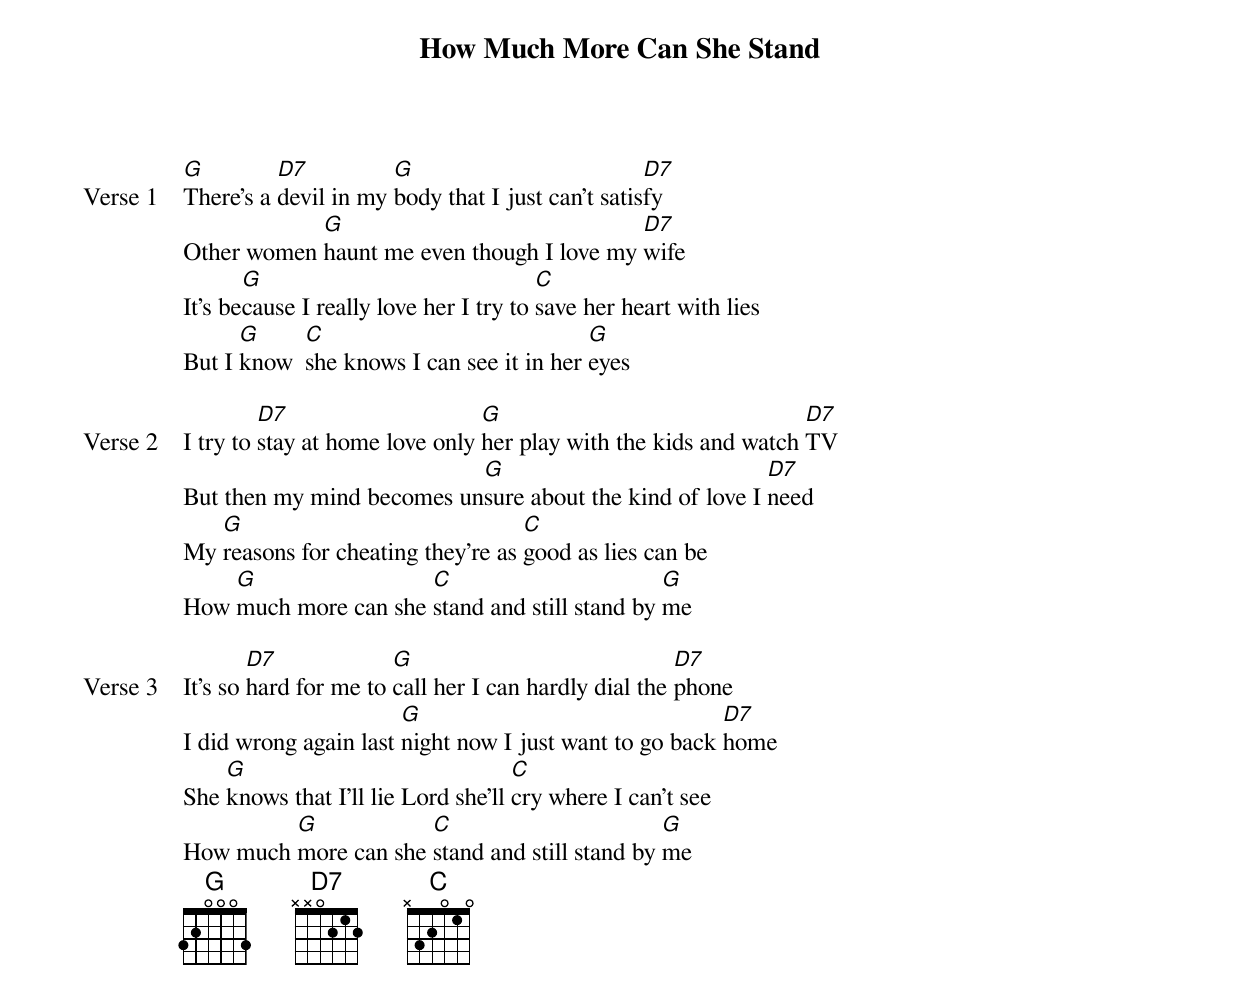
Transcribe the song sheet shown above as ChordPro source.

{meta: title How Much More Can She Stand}
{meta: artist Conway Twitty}
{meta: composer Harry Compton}
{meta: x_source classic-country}
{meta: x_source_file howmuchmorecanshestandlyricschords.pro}
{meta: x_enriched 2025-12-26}

{start_of_verse: Verse 1}
[G]There’s a [D7]devil in my [G]body that I just can’t satis[D7]fy
Other women [G]haunt me even though I love my [D7]wife
It’s be[G]cause I really love her I try to [C]save her heart with lies
But I [G]know  [C]she knows I can see it in her [G]eyes
{end_of_verse}

{start_of_verse: Verse 2}
I try to [D7]stay at home love only [G]her play with the kids and watch [D7]TV
But then my mind becomes un[G]sure about the kind of love I [D7]need
My [G]reasons for cheating they’re as [C]good as lies can be
How [G]much more can she [C]stand and still stand by [G]me
{end_of_verse}

{start_of_verse: Verse 3}
It’s so [D7]hard for me to [G]call her I can hardly dial the [D7]phone
I did wrong again last [G]night now I just want to go back [D7]home
She [G]knows that I’ll lie Lord she’ll [C]cry where I can’t see
How much [G]more can she [C]stand and still stand by [G]me
{end_of_verse}
